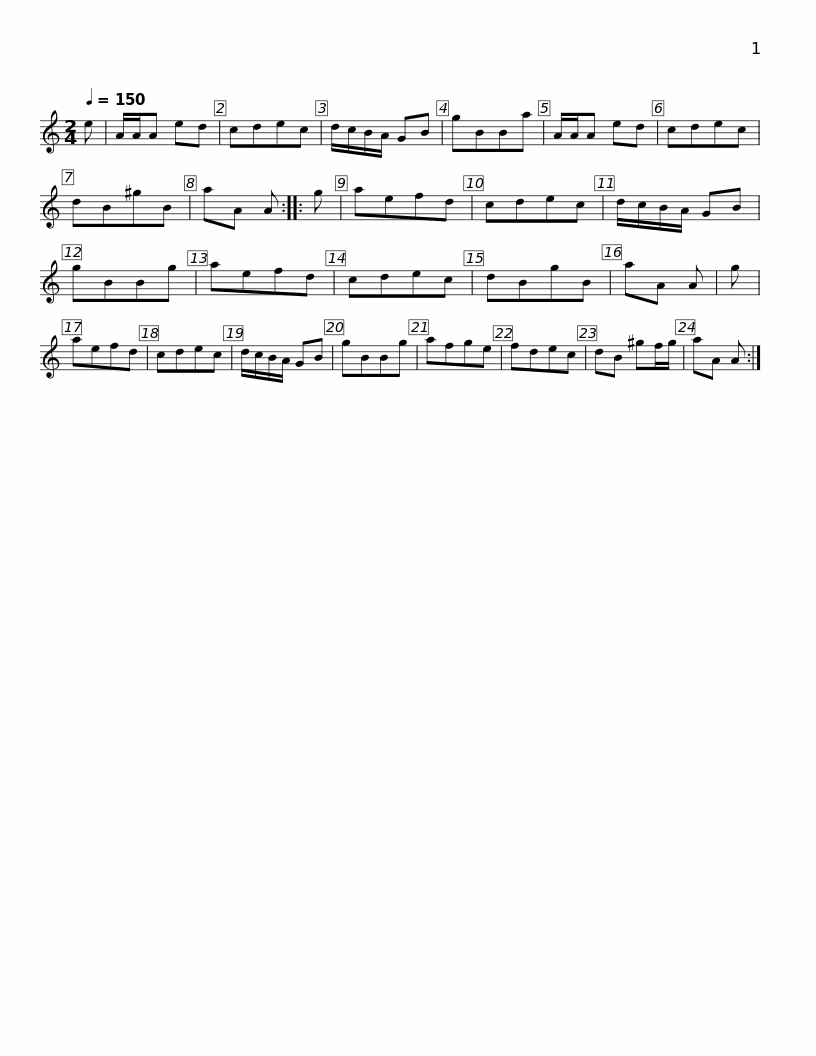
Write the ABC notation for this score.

X:1
L:1/8
Q:1/4=150
M:2/4
I:linebreak $
K:C
V:1 treble
V:1
 e | A/A/A ed | cdec | d/c/B/A/ GB | gBBa | %5
 A/A/A ed | cdec | dB^gB | aA A :: g | %10
 aefd |$ cdec | d/c/B/A/ GB | gBBg | aefd | %15
 cdec | dBgB | aA A | g | aefd | %20
 cdec | d/c/B/A/ GB |$ gBBg | afge | fdec | %25
 dB ^gf/g/ | aA A :| %27
